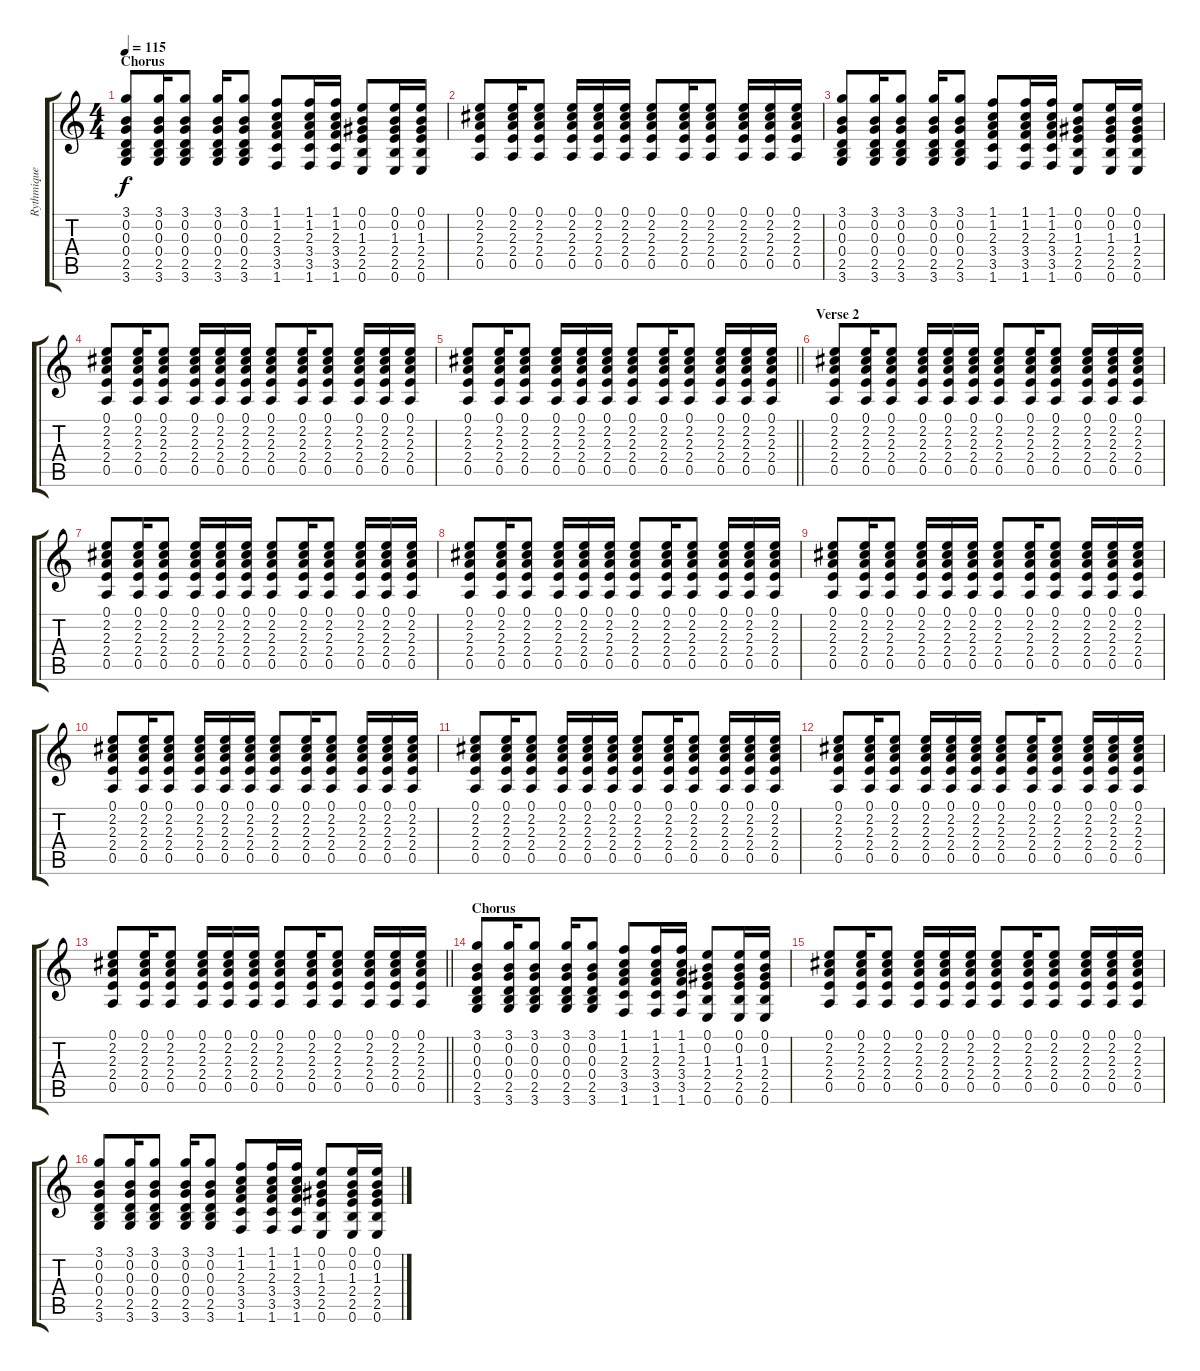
\track ("Rythmique" "Rythmique") {instrument electricguitarclean}
\staff {score tabs}
\tuning (E4 B3 G3 D3 A2 E2) {hide}
\ts (4 4)
\section ("" "Chorus")
\tempo 115
\clef g2
\ks c
(3.1 0.2 0.3 0.4 2.5 3.6).8{dy f} (3.1 0.2 0.3 0.4 2.5 3.6).16 (3.1 0.2 0.3 0.4 2.5 3.6).8 (3.1 0.2 0.3 0.4 2.5 3.6).16 (3.1 0.2 0.3 0.4 2.5 3.6).8 (1.1 1.2 2.3 3.4 3.5 1.6).8 (1.1 1.2 2.3 3.4 3.5 1.6).16 (1.1 1.2 2.3 3.4 3.5 1.6).16 (0.1 0.2 1.3 2.4 2.5 0.6).8 (0.1 0.2 1.3 2.4 2.5 0.6).16 (0.1 0.2 1.3 2.4 2.5 0.6).16 |
(0.1 2.2 2.3 2.4 0.5).8 (0.1 2.2 2.3 2.4 0.5).16 (0.1 2.2 2.3 2.4 0.5).8 (0.1 2.2 2.3 2.4 0.5).16 (0.1 2.2 2.3 2.4 0.5).16 (0.1 2.2 2.3 2.4 0.5).16 (0.1 2.2 2.3 2.4 0.5).8 (0.1 2.2 2.3 2.4 0.5).16 (0.1 2.2 2.3 2.4 0.5).8 (0.1 2.2 2.3 2.4 0.5).16 (0.1 2.2 2.3 2.4 0.5).16 (0.1 2.2 2.3 2.4 0.5).16 |
(3.1 0.2 0.3 0.4 2.5 3.6).8 (3.1 0.2 0.3 0.4 2.5 3.6).16 (3.1 0.2 0.3 0.4 2.5 3.6).8 (3.1 0.2 0.3 0.4 2.5 3.6).16 (3.1 0.2 0.3 0.4 2.5 3.6).8 (1.1 1.2 2.3 3.4 3.5 1.6).8 (1.1 1.2 2.3 3.4 3.5 1.6).16 (1.1 1.2 2.3 3.4 3.5 1.6).16 (0.1 0.2 1.3 2.4 2.5 0.6).8 (0.1 0.2 1.3 2.4 2.5 0.6).16 (0.1 0.2 1.3 2.4 2.5 0.6).16 |
(0.1 2.2 2.3 2.4 0.5).8 (0.1 2.2 2.3 2.4 0.5).16 (0.1 2.2 2.3 2.4 0.5).8 (0.1 2.2 2.3 2.4 0.5).16 (0.1 2.2 2.3 2.4 0.5).16 (0.1 2.2 2.3 2.4 0.5).16 (0.1 2.2 2.3 2.4 0.5).8 (0.1 2.2 2.3 2.4 0.5).16 (0.1 2.2 2.3 2.4 0.5).8 (0.1 2.2 2.3 2.4 0.5).16 (0.1 2.2 2.3 2.4 0.5).16 (0.1 2.2 2.3 2.4 0.5).16 |
\barLineRight lightlight
(0.1 2.2 2.3 2.4 0.5).8 (0.1 2.2 2.3 2.4 0.5).16 (0.1 2.2 2.3 2.4 0.5).8 (0.1 2.2 2.3 2.4 0.5).16 (0.1 2.2 2.3 2.4 0.5).16 (0.1 2.2 2.3 2.4 0.5).16 (0.1 2.2 2.3 2.4 0.5).8 (0.1 2.2 2.3 2.4 0.5).16 (0.1 2.2 2.3 2.4 0.5).8 (0.1 2.2 2.3 2.4 0.5).16 (0.1 2.2 2.3 2.4 0.5).16 (0.1 2.2 2.3 2.4 0.5).16 |
\section ("" "Verse 2")
(0.1 2.2 2.3 2.4 0.5).8 (0.1 2.2 2.3 2.4 0.5).16 (0.1 2.2 2.3 2.4 0.5).8 (0.1 2.2 2.3 2.4 0.5).16 (0.1 2.2 2.3 2.4 0.5).16 (0.1 2.2 2.3 2.4 0.5).16 (0.1 2.2 2.3 2.4 0.5).8 (0.1 2.2 2.3 2.4 0.5).16 (0.1 2.2 2.3 2.4 0.5).8 (0.1 2.2 2.3 2.4 0.5).16 (0.1 2.2 2.3 2.4 0.5).16 (0.1 2.2 2.3 2.4 0.5).16 |
(0.1 2.2 2.3 2.4 0.5).8 (0.1 2.2 2.3 2.4 0.5).16 (0.1 2.2 2.3 2.4 0.5).8 (0.1 2.2 2.3 2.4 0.5).16 (0.1 2.2 2.3 2.4 0.5).16 (0.1 2.2 2.3 2.4 0.5).16 (0.1 2.2 2.3 2.4 0.5).8 (0.1 2.2 2.3 2.4 0.5).16 (0.1 2.2 2.3 2.4 0.5).8 (0.1 2.2 2.3 2.4 0.5).16 (0.1 2.2 2.3 2.4 0.5).16 (0.1 2.2 2.3 2.4 0.5).16 |
(0.1 2.2 2.3 2.4 0.5).8 (0.1 2.2 2.3 2.4 0.5).16 (0.1 2.2 2.3 2.4 0.5).8 (0.1 2.2 2.3 2.4 0.5).16 (0.1 2.2 2.3 2.4 0.5).16 (0.1 2.2 2.3 2.4 0.5).16 (0.1 2.2 2.3 2.4 0.5).8 (0.1 2.2 2.3 2.4 0.5).16 (0.1 2.2 2.3 2.4 0.5).8 (0.1 2.2 2.3 2.4 0.5).16 (0.1 2.2 2.3 2.4 0.5).16 (0.1 2.2 2.3 2.4 0.5).16 |
(0.1 2.2 2.3 2.4 0.5).8 (0.1 2.2 2.3 2.4 0.5).16 (0.1 2.2 2.3 2.4 0.5).8 (0.1 2.2 2.3 2.4 0.5).16 (0.1 2.2 2.3 2.4 0.5).16 (0.1 2.2 2.3 2.4 0.5).16 (0.1 2.2 2.3 2.4 0.5).8 (0.1 2.2 2.3 2.4 0.5).16 (0.1 2.2 2.3 2.4 0.5).8 (0.1 2.2 2.3 2.4 0.5).16 (0.1 2.2 2.3 2.4 0.5).16 (0.1 2.2 2.3 2.4 0.5).16 |
(0.1 2.2 2.3 2.4 0.5).8 (0.1 2.2 2.3 2.4 0.5).16 (0.1 2.2 2.3 2.4 0.5).8 (0.1 2.2 2.3 2.4 0.5).16 (0.1 2.2 2.3 2.4 0.5).16 (0.1 2.2 2.3 2.4 0.5).16 (0.1 2.2 2.3 2.4 0.5).8 (0.1 2.2 2.3 2.4 0.5).16 (0.1 2.2 2.3 2.4 0.5).8 (0.1 2.2 2.3 2.4 0.5).16 (0.1 2.2 2.3 2.4 0.5).16 (0.1 2.2 2.3 2.4 0.5).16 |
(0.1 2.2 2.3 2.4 0.5).8 (0.1 2.2 2.3 2.4 0.5).16 (0.1 2.2 2.3 2.4 0.5).8 (0.1 2.2 2.3 2.4 0.5).16 (0.1 2.2 2.3 2.4 0.5).16 (0.1 2.2 2.3 2.4 0.5).16 (0.1 2.2 2.3 2.4 0.5).8 (0.1 2.2 2.3 2.4 0.5).16 (0.1 2.2 2.3 2.4 0.5).8 (0.1 2.2 2.3 2.4 0.5).16 (0.1 2.2 2.3 2.4 0.5).16 (0.1 2.2 2.3 2.4 0.5).16 |
(0.1 2.2 2.3 2.4 0.5).8 (0.1 2.2 2.3 2.4 0.5).16 (0.1 2.2 2.3 2.4 0.5).8 (0.1 2.2 2.3 2.4 0.5).16 (0.1 2.2 2.3 2.4 0.5).16 (0.1 2.2 2.3 2.4 0.5).16 (0.1 2.2 2.3 2.4 0.5).8 (0.1 2.2 2.3 2.4 0.5).16 (0.1 2.2 2.3 2.4 0.5).8 (0.1 2.2 2.3 2.4 0.5).16 (0.1 2.2 2.3 2.4 0.5).16 (0.1 2.2 2.3 2.4 0.5).16 |
\barLineRight lightlight
(0.1 2.2 2.3 2.4 0.5).8 (0.1 2.2 2.3 2.4 0.5).16 (0.1 2.2 2.3 2.4 0.5).8 (0.1 2.2 2.3 2.4 0.5).16 (0.1 2.2 2.3 2.4 0.5).16 (0.1 2.2 2.3 2.4 0.5).16 (0.1 2.2 2.3 2.4 0.5).8 (0.1 2.2 2.3 2.4 0.5).16 (0.1 2.2 2.3 2.4 0.5).8 (0.1 2.2 2.3 2.4 0.5).16 (0.1 2.2 2.3 2.4 0.5).16 (0.1 2.2 2.3 2.4 0.5).16 |
\section ("" "Chorus")
(3.1 0.2 0.3 0.4 2.5 3.6).8 (3.1 0.2 0.3 0.4 2.5 3.6).16 (3.1 0.2 0.3 0.4 2.5 3.6).8 (3.1 0.2 0.3 0.4 2.5 3.6).16 (3.1 0.2 0.3 0.4 2.5 3.6).8 (1.1 1.2 2.3 3.4 3.5 1.6).8 (1.1 1.2 2.3 3.4 3.5 1.6).16 (1.1 1.2 2.3 3.4 3.5 1.6).16 (0.1 0.2 1.3 2.4 2.5 0.6).8 (0.1 0.2 1.3 2.4 2.5 0.6).16 (0.1 0.2 1.3 2.4 2.5 0.6).16 |
(0.1 2.2 2.3 2.4 0.5).8 (0.1 2.2 2.3 2.4 0.5).16 (0.1 2.2 2.3 2.4 0.5).8 (0.1 2.2 2.3 2.4 0.5).16 (0.1 2.2 2.3 2.4 0.5).16 (0.1 2.2 2.3 2.4 0.5).16 (0.1 2.2 2.3 2.4 0.5).8 (0.1 2.2 2.3 2.4 0.5).16 (0.1 2.2 2.3 2.4 0.5).8 (0.1 2.2 2.3 2.4 0.5).16 (0.1 2.2 2.3 2.4 0.5).16 (0.1 2.2 2.3 2.4 0.5).16 |
(3.1 0.2 0.3 0.4 2.5 3.6).8 (3.1 0.2 0.3 0.4 2.5 3.6).16 (3.1 0.2 0.3 0.4 2.5 3.6).8 (3.1 0.2 0.3 0.4 2.5 3.6).16 (3.1 0.2 0.3 0.4 2.5 3.6).8 (1.1 1.2 2.3 3.4 3.5 1.6).8 (1.1 1.2 2.3 3.4 3.5 1.6).16 (1.1 1.2 2.3 3.4 3.5 1.6).16 (0.1 0.2 1.3 2.4 2.5 0.6).8 (0.1 0.2 1.3 2.4 2.5 0.6).16 (0.1 0.2 1.3 2.4 2.5 0.6).16
